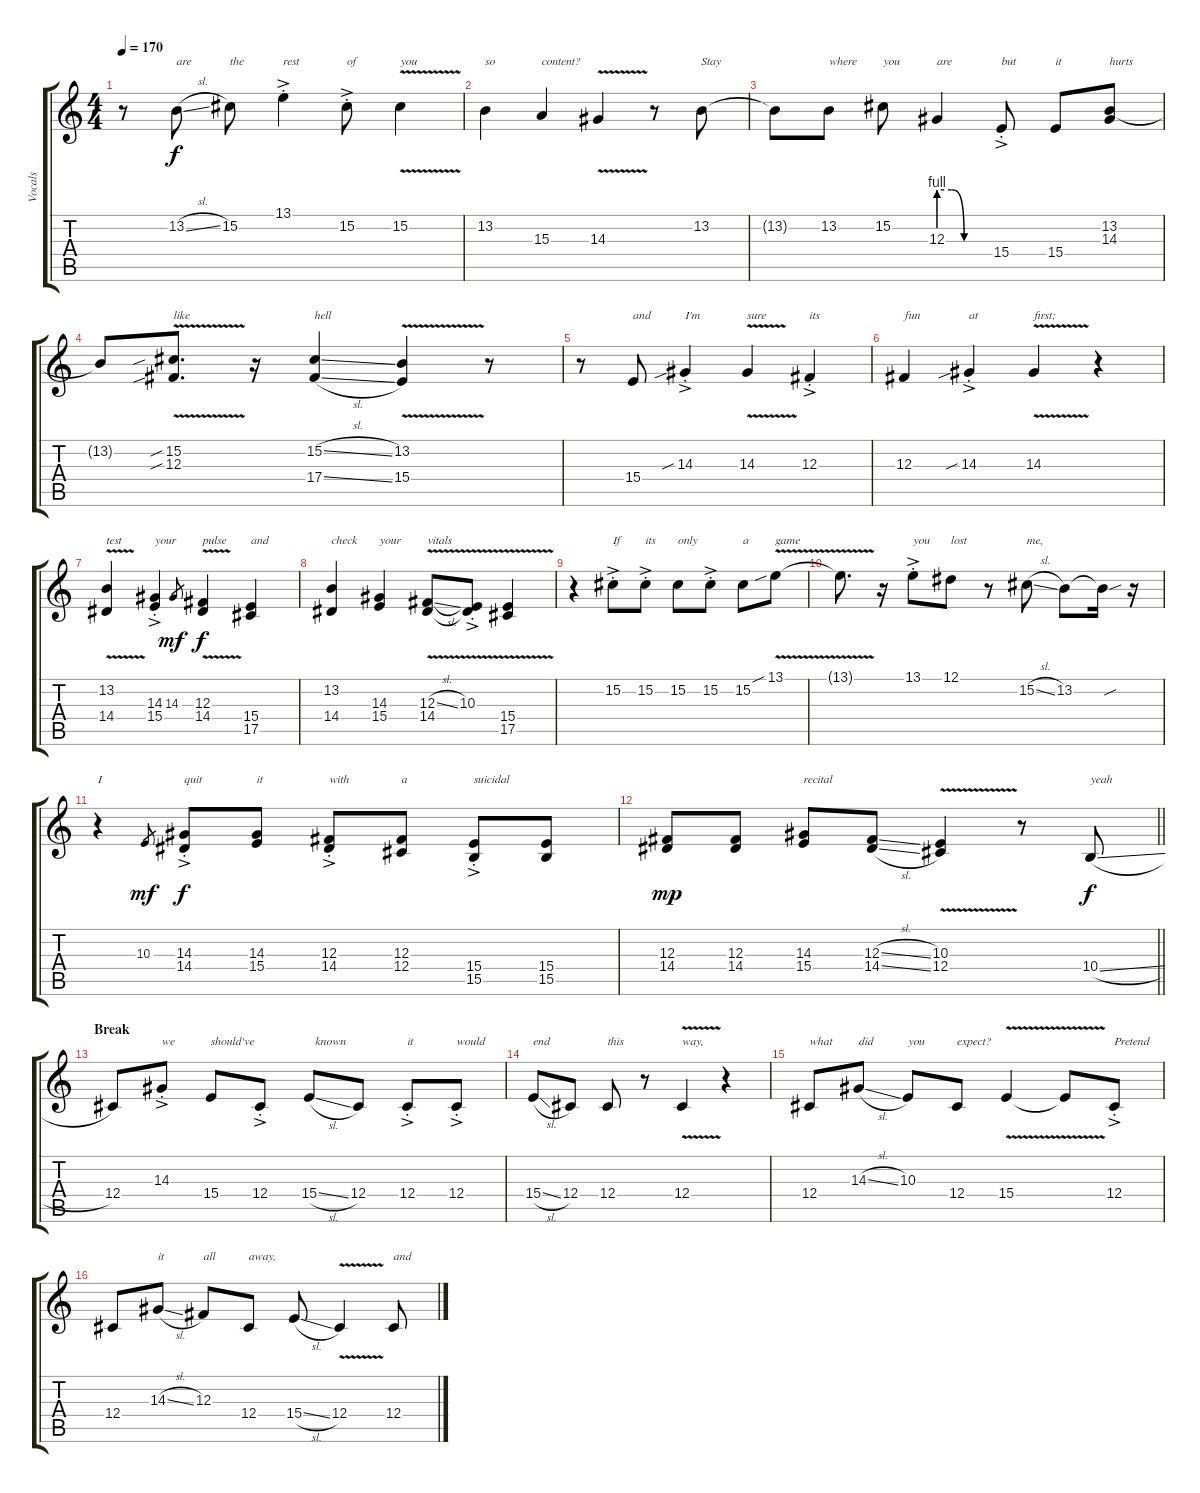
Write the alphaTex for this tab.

\track ("Vocals" "Vocals") {instrument pad8sweep}
\staff {score tabs}
\tuning (Eb4 Bb3 Gb3 Db3 Ab2 Db2) {hide}
\ts (4 4)
\tempo 170
\clef g2
\ks c
r.8{dy f} 13.2{sl}.8{txt "are"} 15.2.8{txt "the"} 13.1{ac st}.4{txt "rest"} 15.2{ac st}.8{txt "of"} 15.2{v}.4{txt "you"} |
13.2.4{txt "so"} 15.3.4{txt "content?"} 14.3{v}.4 r.8 13.2.8{txt "Stay"} |
13.2{t}.8 13.2.8{txt "where"} 15.2.8{txt "you"} 12.3{be (custom 0 4 15 4 30 0 60 0)}.4{txt "are"} 15.4{ac st}.8{txt "but"} 15.4.8{txt "it"} (13.2 14.3).8{txt "hurts"} |
13.2{t}.8 (15.2{v sib} 12.3{v sib}).8{d txt "like"} r.16 (15.2{sl} 17.4{sl}).4{txt "hell"} (13.2{v} 15.4{v}).4 r.8 |
r.8 15.4.8{txt "and"} 14.3{sib ac st}.4{txt "I'm"} 14.3{v}.4{txt "sure"} 12.3{ac st}.4{txt "its"} |
12.3.4{txt "fun"} 14.3{sib ac st}.4{txt "at"} 14.3{v}.4{txt "first;"} r.4 |
(13.2{v} 14.4{v}).4{txt "test"} (14.3{ac st} 15.4{ac st}).4{txt "your"} 14.3.8{gr dy mf} (12.3 14.4{v}).4{txt "pulse" dy f} (15.4 17.5).4{txt "and"} |
(13.2 14.4).4{txt "check"} (14.3 15.4).4{txt "your"} (12.3{sl} 14.4{v}).8{txt "vitals"} (10.3{ac st} 14.4{v t}).8 (15.4{v} 17.5{v}).4 |
r.4 15.2{ac st}.8{txt "If"} 15.2{ac st}.8{txt "its"} 15.2.8{txt "only"} 15.2{ac st}.8 15.2.8{txt "a"} 13.1{v sib}.8{txt "game"} |
13.1{v t}.8{d} r.16 13.1{ac st}.8{txt "you"} 12.1.8{txt "lost"} r.8 15.2{sl}.8{txt "me,"} 13.2.8 13.2{sou t}.16 r.16 |
r.4{txt "I"} 10.3.8{gr dy mf} (14.3{ac st} 14.4{ac st}).8{txt "quit" dy f} (14.3 15.4).8{txt "it"} (12.3{ac st} 14.4{ac st}).8{txt "with"} (12.3 12.4).8{txt "a"} (15.4{ac st} 15.5{ac st}).8{txt "suicidal"} (15.4 15.5).8 |
\barLineRight lightlight
(12.3 14.4).8{dy mp} (12.3 14.4).8 (14.3 15.4).8{txt "recital"} (12.3{sl} 14.4{sl}).8 (10.3{v} 12.4{v}).4 r.8 10.4{sl}.8{txt "yeah" dy f} |
\section ("" "Break")
12.4.8 14.3{ac st}.8{txt "we"} 15.4.8{txt "should've"} 12.4{ac st}.8 15.4{sl}.8{txt "  known"} 12.4.8 12.4{ac st}.8{txt "it"} 12.4{ac st}.8{txt "would"} |
15.4{sl}.8{txt "end"} 12.4.8 12.4.8{txt "this"} r.8 12.4{v}.4{txt "way,"} r.4 |
12.4.8{txt "what"} 14.3{sl}.8{txt "did"} 10.3.8{txt "you"} 12.4.8{txt "expect?"} 15.4{v}.4 15.4{v t}.8 12.4{ac st}.8{txt "Pretend"} |
12.4.8 14.3{sl}.8{txt "it"} 12.3.8{txt "all"} 12.4.8{txt "away,"} 15.4{sl}.8 12.4{v}.4 12.4.8{txt "and"}
